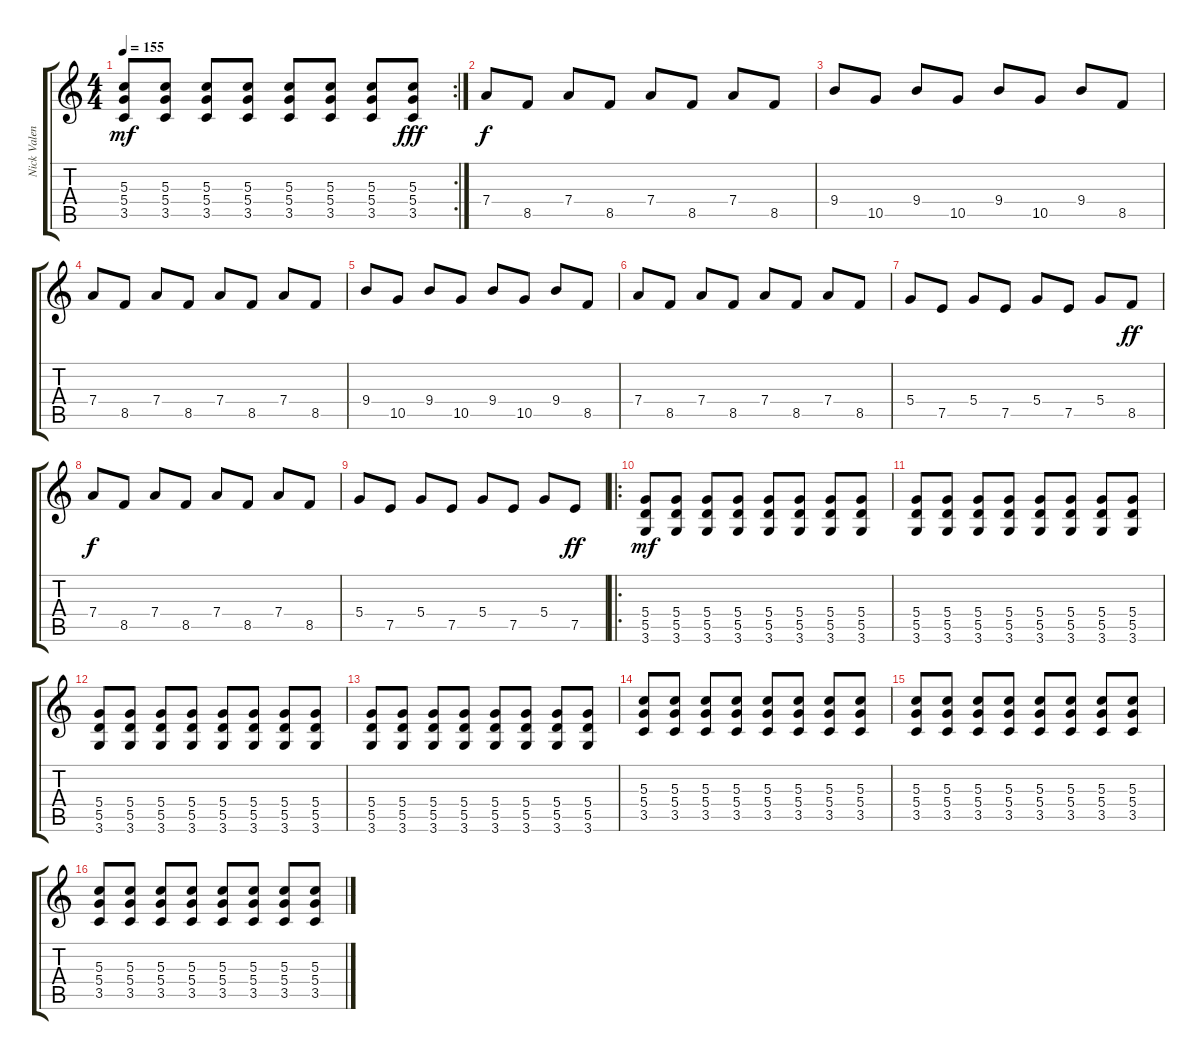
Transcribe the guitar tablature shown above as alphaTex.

\track ("Nick Valensi" "Nick Valen") {instrument electricguitarclean}
\staff {score tabs}
\tuning (E4 B3 G3 D3 A2 E2) {hide}
\rc 2
\ts (4 4)
\tempo 155
\clef g2
\ks c
(5.3 5.4 3.5).8{dy mf} (5.3 5.4 3.5).8 (5.3 5.4 3.5).8 (5.3 5.4 3.5).8 (5.3 5.4 3.5).8 (5.3 5.4 3.5).8 (5.3 5.4 3.5).8 (5.3 5.4 3.5).8{dy fff} |
7.4.8{dy f instrument distortionguitar} 8.5.8 7.4.8 8.5.8 7.4.8 8.5.8 7.4.8 8.5.8 |
9.4.8 10.5.8 9.4.8 10.5.8 9.4.8 10.5.8 9.4.8 8.5.8 |
7.4.8 8.5.8 7.4.8 8.5.8 7.4.8 8.5.8 7.4.8 8.5.8 |
9.4.8 10.5.8 9.4.8 10.5.8 9.4.8 10.5.8 9.4.8 8.5.8 |
7.4.8 8.5.8 7.4.8 8.5.8 7.4.8 8.5.8 7.4.8 8.5.8 |
5.4.8 7.5.8 5.4.8 7.5.8 5.4.8 7.5.8 5.4.8 8.5.8{dy ff} |
7.4.8{dy f} 8.5.8 7.4.8 8.5.8 7.4.8 8.5.8 7.4.8 8.5.8 |
5.4.8 7.5.8 5.4.8 7.5.8 5.4.8 7.5.8 5.4.8 7.5.8{dy ff} |
\ro
(5.4 5.5 3.6).8{dy mf instrument electricguitarclean} (5.4 5.5 3.6).8 (5.4 5.5 3.6).8 (5.4 5.5 3.6).8 (5.4 5.5 3.6).8 (5.4 5.5 3.6).8 (5.4 5.5 3.6).8 (5.4 5.5 3.6).8 |
(5.4 5.5 3.6).8 (5.4 5.5 3.6).8 (5.4 5.5 3.6).8 (5.4 5.5 3.6).8 (5.4 5.5 3.6).8 (5.4 5.5 3.6).8 (5.4 5.5 3.6).8 (5.4 5.5 3.6).8 |
(5.4 5.5 3.6).8 (5.4 5.5 3.6).8 (5.4 5.5 3.6).8 (5.4 5.5 3.6).8 (5.4 5.5 3.6).8 (5.4 5.5 3.6).8 (5.4 5.5 3.6).8 (5.4 5.5 3.6).8 |
(5.4 5.5 3.6).8 (5.4 5.5 3.6).8 (5.4 5.5 3.6).8 (5.4 5.5 3.6).8 (5.4 5.5 3.6).8 (5.4 5.5 3.6).8 (5.4 5.5 3.6).8 (5.4 5.5 3.6).8 |
(5.3 5.4 3.5).8 (5.3 5.4 3.5).8 (5.3 5.4 3.5).8 (5.3 5.4 3.5).8 (5.3 5.4 3.5).8 (5.3 5.4 3.5).8 (5.3 5.4 3.5).8 (5.3 5.4 3.5).8 |
(5.3 5.4 3.5).8 (5.3 5.4 3.5).8 (5.3 5.4 3.5).8 (5.3 5.4 3.5).8 (5.3 5.4 3.5).8 (5.3 5.4 3.5).8 (5.3 5.4 3.5).8 (5.3 5.4 3.5).8 |
(5.3 5.4 3.5).8 (5.3 5.4 3.5).8 (5.3 5.4 3.5).8 (5.3 5.4 3.5).8 (5.3 5.4 3.5).8 (5.3 5.4 3.5).8 (5.3 5.4 3.5).8 (5.3 5.4 3.5).8
